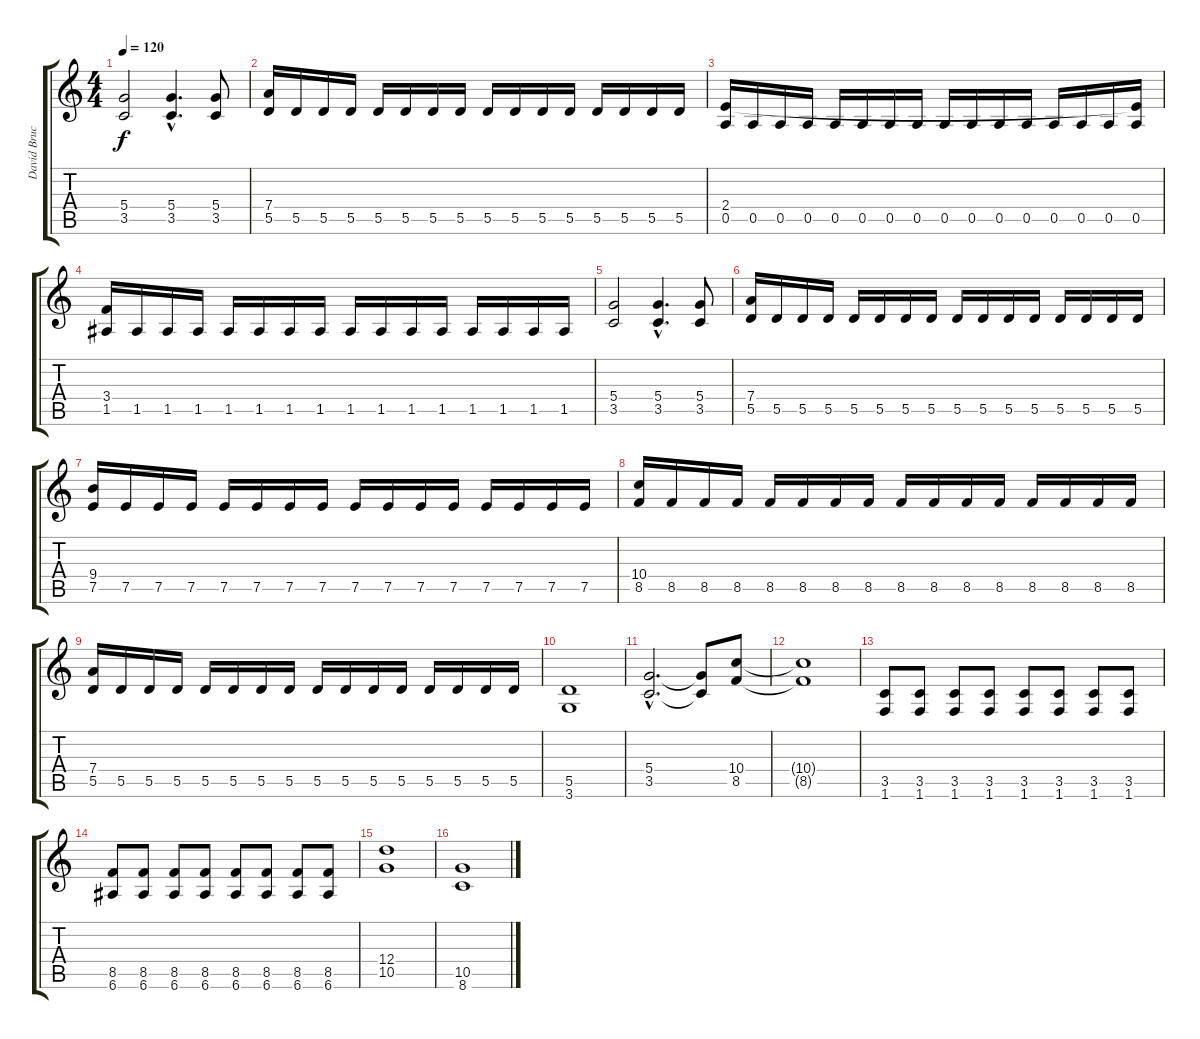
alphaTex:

\track ("David Bruck" "David Bruc") {instrument overdrivenguitar}
\staff {score tabs}
\tuning (E4 B3 G3 D3 A2 E2) {hide}
\ts (4 4)
\tempo 120
\clef g2
\ks c
(5.4 3.5).2{dy f} (5.4{hac} 3.5{hac}).4{d} (5.4 3.5).8 |
(7.4 5.5).16 5.5.16 5.5.16 5.5.16 5.5.16 5.5.16 5.5.16 5.5.16 5.5.16 5.5.16 5.5.16 5.5.16 5.5.16 5.5.16 5.5.16 5.5.16 |
(2.4 0.5).16 0.5.16 0.5.16 0.5.16 0.5.16 0.5.16 0.5.16 0.5.16 0.5.16 0.5.16 0.5.16 0.5.16 0.5.16 0.5.16 0.5.16 (2.4{t} 0.5).16 |
(3.4 1.5).16 1.5.16 1.5.16 1.5.16 1.5.16 1.5.16 1.5.16 1.5.16 1.5.16 1.5.16 1.5.16 1.5.16 1.5.16 1.5.16 1.5.16 1.5.16 |
(5.4 3.5).2 (5.4{hac} 3.5{hac}).4{d} (5.4 3.5).8 |
(7.4 5.5).16 5.5.16 5.5.16 5.5.16 5.5.16 5.5.16 5.5.16 5.5.16 5.5.16 5.5.16 5.5.16 5.5.16 5.5.16 5.5.16 5.5.16 5.5.16 |
(9.4 7.5).16 7.5.16 7.5.16 7.5.16 7.5.16 7.5.16 7.5.16 7.5.16 7.5.16 7.5.16 7.5.16 7.5.16 7.5.16 7.5.16 7.5.16 7.5.16 |
(10.4 8.5).16 8.5.16 8.5.16 8.5.16 8.5.16 8.5.16 8.5.16 8.5.16 8.5.16 8.5.16 8.5.16 8.5.16 8.5.16 8.5.16 8.5.16 8.5.16 |
(7.4 5.5).16 5.5.16 5.5.16 5.5.16 5.5.16 5.5.16 5.5.16 5.5.16 5.5.16 5.5.16 5.5.16 5.5.16 5.5.16 5.5.16 5.5.16 5.5.16 |
(5.5 3.6).1 |
(5.4{hac} 3.5{hac}).2{d} (5.4{t} 3.5{t}).8 (10.4 8.5).8 |
(10.4{t} 8.5{t}).1 |
(3.5 1.6).8 (3.5 1.6).8 (3.5 1.6).8 (3.5 1.6).8 (3.5 1.6).8 (3.5 1.6).8 (3.5 1.6).8 (3.5 1.6).8 |
(8.5 6.6).8 (8.5 6.6).8 (8.5 6.6).8 (8.5 6.6).8 (8.5 6.6).8 (8.5 6.6).8 (8.5 6.6).8 (8.5 6.6).8 |
(12.4 10.5).1 |
(10.5 8.6).1
